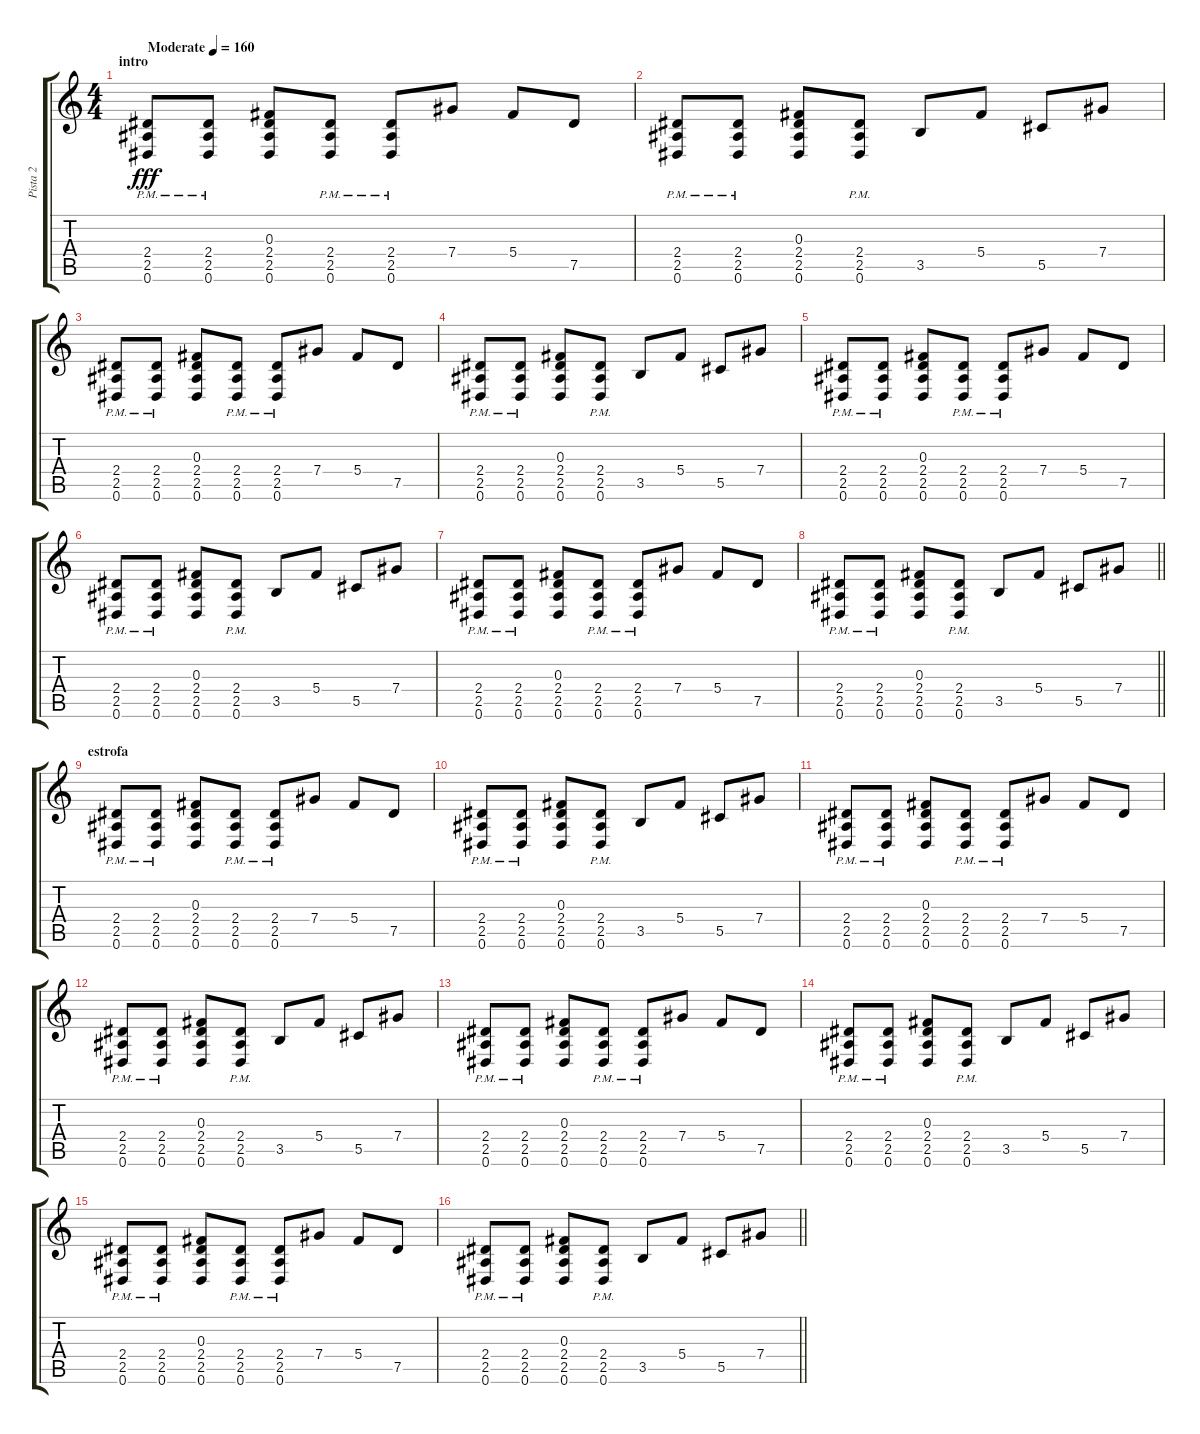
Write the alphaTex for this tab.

\track ("Pista 2" "Pista 2") {instrument overdrivenguitar}
\staff {score tabs}
\tuning (Eb4 Bb3 Gb3 Db3 Ab2 Eb2) {hide}
\ts (4 4)
\section ("" "intro")
\tempo (160 "Moderate")
\clef g2
\ks c
(2.4{pm} 2.5{pm} 0.6{pm}).8{dy fff instrument overdrivenguitar} (2.4{pm} 2.5{pm} 0.6{pm}).8 (0.3 2.4 2.5 0.6).8 (2.4{pm} 2.5{pm} 0.6{pm}).8 (2.4{pm} 2.5{pm} 0.6{pm}).8 7.4.8 5.4.8 7.5.8 |
(2.4{pm} 2.5{pm} 0.6{pm}).8 (2.4{pm} 2.5{pm} 0.6{pm}).8 (0.3 2.4 2.5 0.6).8 (2.4{pm} 2.5{pm} 0.6{pm}).8 3.5.8 5.4.8 5.5.8 7.4.8 |
(2.4{pm} 2.5{pm} 0.6{pm}).8 (2.4{pm} 2.5{pm} 0.6{pm}).8 (0.3 2.4 2.5 0.6).8 (2.4{pm} 2.5{pm} 0.6{pm}).8 (2.4{pm} 2.5{pm} 0.6{pm}).8 7.4.8 5.4.8 7.5.8 |
(2.4{pm} 2.5{pm} 0.6{pm}).8 (2.4{pm} 2.5{pm} 0.6{pm}).8 (0.3 2.4 2.5 0.6).8 (2.4{pm} 2.5{pm} 0.6{pm}).8 3.5.8 5.4.8 5.5.8 7.4.8 |
(2.4{pm} 2.5{pm} 0.6{pm}).8 (2.4{pm} 2.5{pm} 0.6{pm}).8 (0.3 2.4 2.5 0.6).8 (2.4{pm} 2.5{pm} 0.6{pm}).8 (2.4{pm} 2.5{pm} 0.6{pm}).8 7.4.8 5.4.8 7.5.8 |
(2.4{pm} 2.5{pm} 0.6{pm}).8 (2.4{pm} 2.5{pm} 0.6{pm}).8 (0.3 2.4 2.5 0.6).8 (2.4{pm} 2.5{pm} 0.6{pm}).8 3.5.8 5.4.8 5.5.8 7.4.8 |
(2.4{pm} 2.5{pm} 0.6{pm}).8 (2.4{pm} 2.5{pm} 0.6{pm}).8 (0.3 2.4 2.5 0.6).8 (2.4{pm} 2.5{pm} 0.6{pm}).8 (2.4{pm} 2.5{pm} 0.6{pm}).8 7.4.8 5.4.8 7.5.8 |
\barLineRight lightlight
(2.4{pm} 2.5{pm} 0.6{pm}).8 (2.4{pm} 2.5{pm} 0.6{pm}).8 (0.3 2.4 2.5 0.6).8 (2.4{pm} 2.5{pm} 0.6{pm}).8 3.5.8 5.4.8 5.5.8 7.4.8 |
\section ("" "estrofa")
(2.4{pm} 2.5{pm} 0.6{pm}).8 (2.4{pm} 2.5{pm} 0.6{pm}).8 (0.3 2.4 2.5 0.6).8 (2.4{pm} 2.5{pm} 0.6{pm}).8 (2.4{pm} 2.5{pm} 0.6{pm}).8 7.4.8 5.4.8 7.5.8 |
(2.4{pm} 2.5{pm} 0.6{pm}).8 (2.4{pm} 2.5{pm} 0.6{pm}).8 (0.3 2.4 2.5 0.6).8 (2.4{pm} 2.5{pm} 0.6{pm}).8 3.5.8 5.4.8 5.5.8 7.4.8 |
(2.4{pm} 2.5{pm} 0.6{pm}).8 (2.4{pm} 2.5{pm} 0.6{pm}).8 (0.3 2.4 2.5 0.6).8 (2.4{pm} 2.5{pm} 0.6{pm}).8 (2.4{pm} 2.5{pm} 0.6{pm}).8 7.4.8 5.4.8 7.5.8 |
(2.4{pm} 2.5{pm} 0.6{pm}).8 (2.4{pm} 2.5{pm} 0.6{pm}).8 (0.3 2.4 2.5 0.6).8 (2.4{pm} 2.5{pm} 0.6{pm}).8 3.5.8 5.4.8 5.5.8 7.4.8 |
(2.4{pm} 2.5{pm} 0.6{pm}).8 (2.4{pm} 2.5{pm} 0.6{pm}).8 (0.3 2.4 2.5 0.6).8 (2.4{pm} 2.5{pm} 0.6{pm}).8 (2.4{pm} 2.5{pm} 0.6{pm}).8 7.4.8 5.4.8 7.5.8 |
(2.4{pm} 2.5{pm} 0.6{pm}).8 (2.4{pm} 2.5{pm} 0.6{pm}).8 (0.3 2.4 2.5 0.6).8 (2.4{pm} 2.5{pm} 0.6{pm}).8 3.5.8 5.4.8 5.5.8 7.4.8 |
(2.4{pm} 2.5{pm} 0.6{pm}).8 (2.4{pm} 2.5{pm} 0.6{pm}).8 (0.3 2.4 2.5 0.6).8 (2.4{pm} 2.5{pm} 0.6{pm}).8 (2.4{pm} 2.5{pm} 0.6{pm}).8 7.4.8 5.4.8 7.5.8 |
\barLineRight lightlight
(2.4{pm} 2.5{pm} 0.6{pm}).8 (2.4{pm} 2.5{pm} 0.6{pm}).8 (0.3 2.4 2.5 0.6).8 (2.4{pm} 2.5{pm} 0.6{pm}).8 3.5.8 5.4.8 5.5.8 7.4.8
